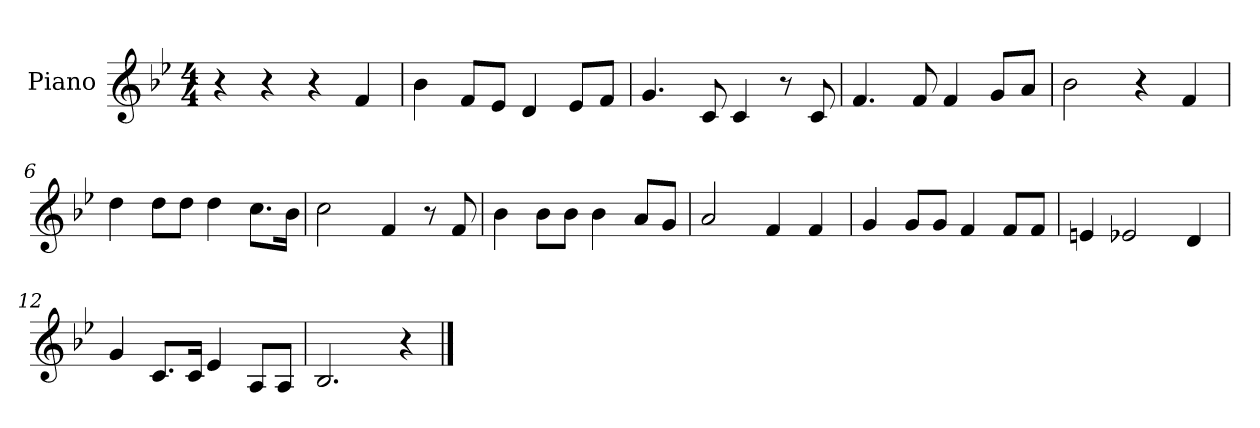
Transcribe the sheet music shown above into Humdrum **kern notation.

**kern
*part1
*staff1
*I"Piano
*I'Pno
*clefG2
*k[b-e-]
*B-:
*M4/4
=1
4r
4r
4r
4f/
=2
4b-\
8f/L
8e-/J
4d/
8e-/L
8f/J
=3
4.g/
8c/
4c/
8r
8c/
=4
4.f/
8f/
4f/
8g/L
8a/J
=5
2b-\
4r
4f/
=6
4dd\
8dd\L
8dd\J
4dd\
8.cc\L
16b-\Jk
=7
2cc\
4f/
8r
8f/
=8
4b-\
8b-\L
8b-\J
4b-\
8a/L
8g/J
=9
2a/
4f/
4f/
=10
4g/
8g/L
8g/J
4f/
8f/L
8f/J
=11
4en/
2e-X/
4d/
=12
4g/
8.c/L
16c/Jk
4e-/
8A/L
8A/J
=13
2.B-/
4r
==
*-
